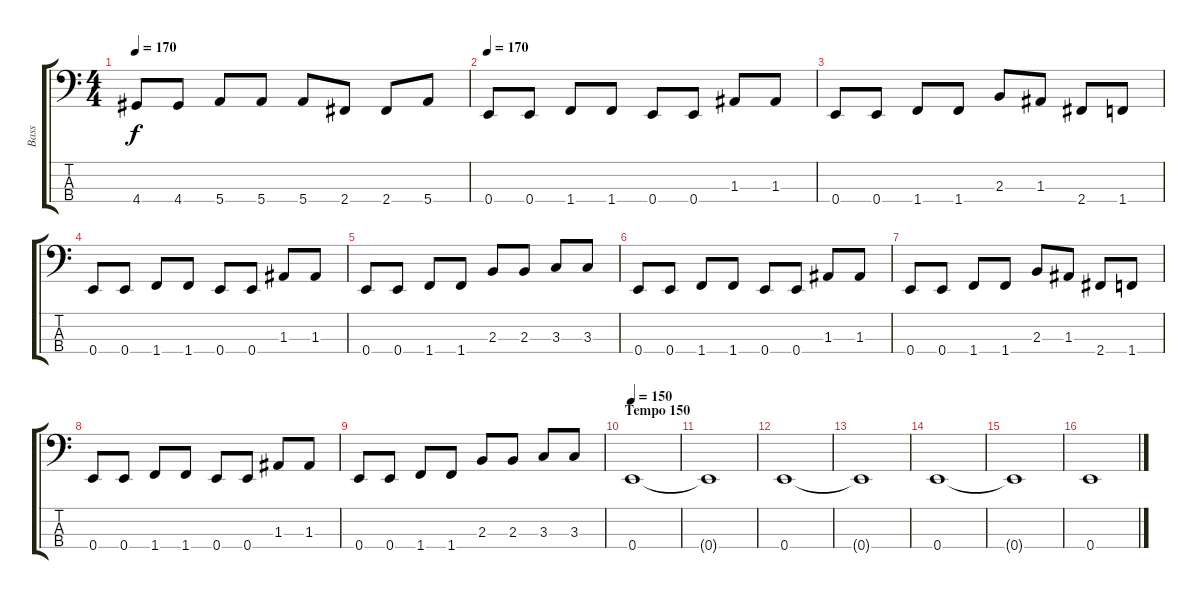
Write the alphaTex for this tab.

\track ("Bass" "Bass") {instrument electricbassfinger}
\staff {score tabs}
\tuning (G2 D2 A1 E1) {hide}
\ts (4 4)
\tempo 170
\clef f4
\ks c
4.4.8{dy f} 4.4.8 5.4.8 5.4.8 5.4.8 2.4.8 2.4.8 5.4.8 |
\tempo 170
0.4.8 0.4.8 1.4.8 1.4.8 0.4.8 0.4.8 1.3.8 1.3.8 |
0.4.8 0.4.8 1.4.8 1.4.8 2.3.8 1.3.8 2.4.8 1.4.8 |
0.4.8 0.4.8 1.4.8 1.4.8 0.4.8 0.4.8 1.3.8 1.3.8 |
0.4.8 0.4.8 1.4.8 1.4.8 2.3.8 2.3.8 3.3.8 3.3.8 |
0.4.8 0.4.8 1.4.8 1.4.8 0.4.8 0.4.8 1.3.8 1.3.8 |
0.4.8 0.4.8 1.4.8 1.4.8 2.3.8 1.3.8 2.4.8 1.4.8 |
0.4.8 0.4.8 1.4.8 1.4.8 0.4.8 0.4.8 1.3.8 1.3.8 |
0.4.8 0.4.8 1.4.8 1.4.8 2.3.8 2.3.8 3.3.8 3.3.8 |
\section ("" "Tempo 150")
\tempo 150
0.4.1 |
0.4{t}.1 |
0.4.1 |
0.4{t}.1 |
0.4.1 |
0.4{t}.1 |
0.4.1
